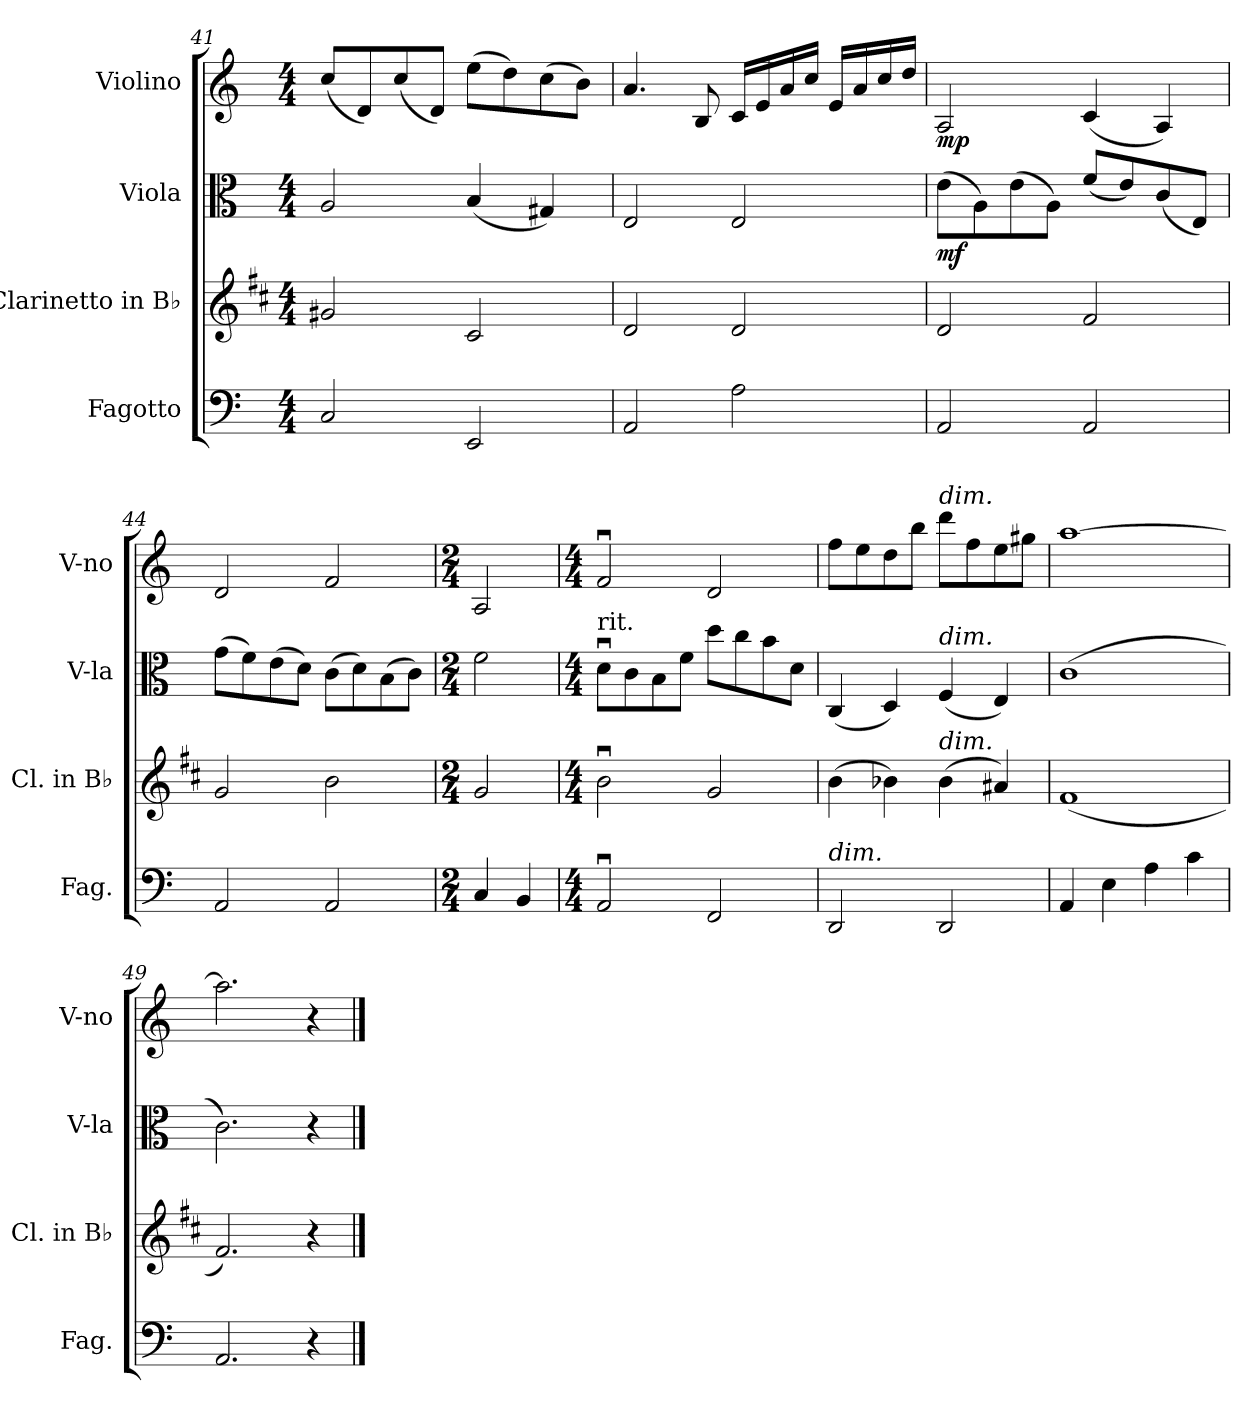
**kern	**kern	**kern	**dynam	**kern	**dynam
*part4	*part3	*part2	*part2	*part1	*part1
*staff4	*staff3	*staff2	*staff2	*staff1	*staff1
*I"Fagotto	*I"Clarinetto in B♭	*I"Viola	*	*I"Violino	*
*I'Fag.	*I'Cl. in B♭	*I'V-la	*	*I'V-no	*
*clefF4	*clefG2	*clefC3	*	*clefG2	*
*	*ITrd1c2	*	*	*	*
*k[]	*k[]	*k[]	*	*k[]	*
*M4/4	*M4/4	*M4/4	*	*M4/4	*
=41	=41	=41	=41	=41	=41
2C/	2f#X/	2A/	.	(<8cc/L	.
.	.	.	.	8d/)	.
.	.	.	.	(<8cc/	.
.	.	.	.	8d/J)	.
2EE/	2B/	(<4B/	.	(>8ee\L	.
.	.	.	.	8dd\)	.
.	.	4G#X/)	.	(>8cc\	.
.	.	.	.	8b\J)	.
=42	=42	=42	=42	=42	=42
2AA/	2c/	2E/	.	4.a/	.
.	.	.	.	8B/	.
2A\	2c/	2E/	.	16c/LL	.
.	.	.	.	16e/	.
.	.	.	.	16a/	.
.	.	.	.	16cc/JJ	.
.	.	.	.	16e/LL	.
.	.	.	.	16a/	.
.	.	.	.	16cc/	.
.	.	.	.	16dd/JJ	.
!!LO:LB:g=z
=43	=43	=43	=43	=43	=43
!	!	!	!LO:DY:b	!	!LO:DY:b
2AA/	2c/	(>8e\L	mf	2A/	mp
.	.	8A\)	.	.	.
.	.	(>8e\	.	.	.
.	.	8A\J)	.	.	.
2AA/	2e/	(<8f/L	.	(<4c/	.
.	.	8e/)	.	.	.
.	.	(<8c/	.	4A/)	.
.	.	8E/J)	.	.	.
=44	=44	=44	=44	=44	=44
2AA/	2f/	(>8g\L	.	2d/	.
.	.	8f\)	.	.	.
.	.	(>8e\	.	.	.
.	.	8d\J)	.	.	.
2AA/	2a\	(>8c\L	.	2f/	.
.	.	8d\)	.	.	.
.	.	(>8B\	.	.	.
.	.	8c\J)	.	.	.
=45	=45	=45	=45	=45	=45
*M2/4	*M2/4	*M2/4	*	*M2/4	*
4C/	2f/	2f\	.	2A/	.
4BB/	.	.	.	.	.
=46	=46	=46	=46	=46	=46
*M4/4	*M4/4	*M4/4	*	*M4/4	*
*	*	*	*	*MM48	*
!	!	!LO:TX:a:t=rit.	!	!	!
2AAu/	2au\	8du\L	.	2fu/	.
.	.	8c\	.	.	.
.	.	8B\	.	.	.
.	.	8f\J	.	.	.
2FF/	2f/	8dd\L	.	2d/	.
.	.	8cc\	.	.	.
.	.	8b\	.	.	.
.	.	8d\J	.	.	.
!!LO:LB:g=z
=47	=47	=47	=47	=47	=47
*	*	*	*	*MM45	*
!LO:TX:a:i:t=dim.	!	!	!	!	!
2DD/	(>4a\	(<4C/	.	8ff\L	.
.	.	.	.	8ee\	.
.	4a-X\)	4D/)	.	8dd\	.
.	.	.	.	8bb\J	.
!	!	!	!	!LO:TX:a:i:t=dim.	!
!	!	!LO:TX:a:i:t=dim.	!	!	!
!	!LO:TX:a:i:t=dim.	!	!	!	!
2DD/	(>4a-\	(<4F/	.	8ddd\L	.
.	.	.	.	8ff\	.
.	4g#X/)	4E/)	.	8ee\	.
*	*	*	*	*MM35	*
.	.	.	.	8gg#X\J	.
=48	=48	=48	=48	=48	=48
4AA/	(<1e	(>1c	.	[1aa	.
4E\	.	.	.	.	.
4A\	.	.	.	.	.
4c\	.	.	.	.	.
=49	=49	=49	=49	=49	=49
2.AA/	2.e/)	2.c\)	.	2.aa\]	.
4r	4r	4r	.	4r	.
==	==	==	==	==	==
*-	*-	*-	*-	*-	*-
